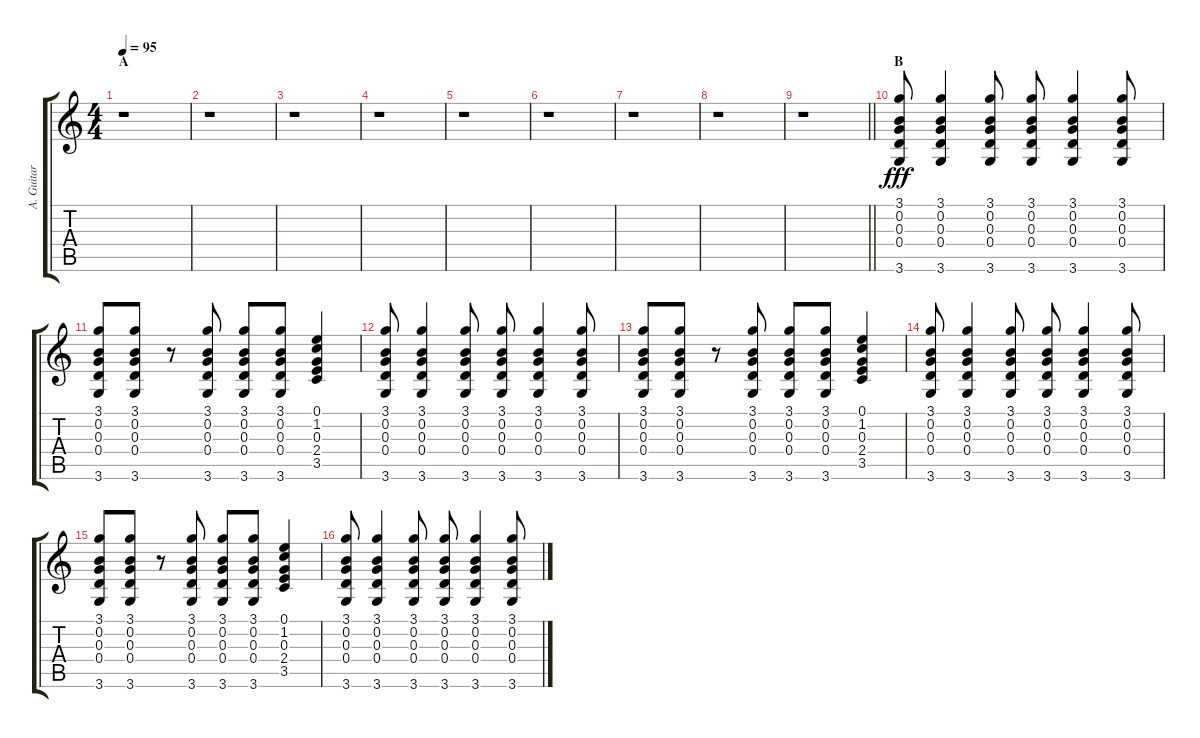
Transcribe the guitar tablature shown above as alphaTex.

\track ("A. Guitar" "A. Guitar") {instrument acousticguitarsteel}
\staff {score tabs}
\tuning (E4 B3 G3 D3 A2 E2) {hide}
\ts (4 4)
\section ("" "A")
\tempo 95
\tempo 190
\tempo 95
\clef g2
\ks c
r.1{dy fff instrument acousticguitarsteel} |
r.1 |
r.1 |
r.1 |
r.1 |
r.1 |
r.1 |
r.1 |
\barLineRight lightlight
r.1 |
\section ("" "B")
(3.1 0.2 0.3 0.4 3.6).8 (3.1 0.2 0.3 0.4 3.6).4 (3.1 0.2 0.3 0.4 3.6).8 (3.1 0.2 0.3 0.4 3.6).8 (3.1 0.2 0.3 0.4 3.6).4 (3.1 0.2 0.3 0.4 3.6).8 |
(3.1 0.2 0.3 0.4 3.6).8 (3.1 0.2 0.3 0.4 3.6).8 r.8 (3.1 0.2 0.3 0.4 3.6).8 (3.1 0.2 0.3 0.4 3.6).8 (3.1 0.2 0.3 0.4 3.6).8 (0.1 1.2 0.3 2.4 3.5).4 |
(3.1 0.2 0.3 0.4 3.6).8 (3.1 0.2 0.3 0.4 3.6).4 (3.1 0.2 0.3 0.4 3.6).8 (3.1 0.2 0.3 0.4 3.6).8 (3.1 0.2 0.3 0.4 3.6).4 (3.1 0.2 0.3 0.4 3.6).8 |
(3.1 0.2 0.3 0.4 3.6).8 (3.1 0.2 0.3 0.4 3.6).8 r.8 (3.1 0.2 0.3 0.4 3.6).8 (3.1 0.2 0.3 0.4 3.6).8 (3.1 0.2 0.3 0.4 3.6).8 (0.1 1.2 0.3 2.4 3.5).4 |
(3.1 0.2 0.3 0.4 3.6).8 (3.1 0.2 0.3 0.4 3.6).4 (3.1 0.2 0.3 0.4 3.6).8 (3.1 0.2 0.3 0.4 3.6).8 (3.1 0.2 0.3 0.4 3.6).4 (3.1 0.2 0.3 0.4 3.6).8 |
(3.1 0.2 0.3 0.4 3.6).8 (3.1 0.2 0.3 0.4 3.6).8 r.8 (3.1 0.2 0.3 0.4 3.6).8 (3.1 0.2 0.3 0.4 3.6).8 (3.1 0.2 0.3 0.4 3.6).8 (0.1 1.2 0.3 2.4 3.5).4 |
(3.1 0.2 0.3 0.4 3.6).8 (3.1 0.2 0.3 0.4 3.6).4 (3.1 0.2 0.3 0.4 3.6).8 (3.1 0.2 0.3 0.4 3.6).8 (3.1 0.2 0.3 0.4 3.6).4 (3.1 0.2 0.3 0.4 3.6).8
